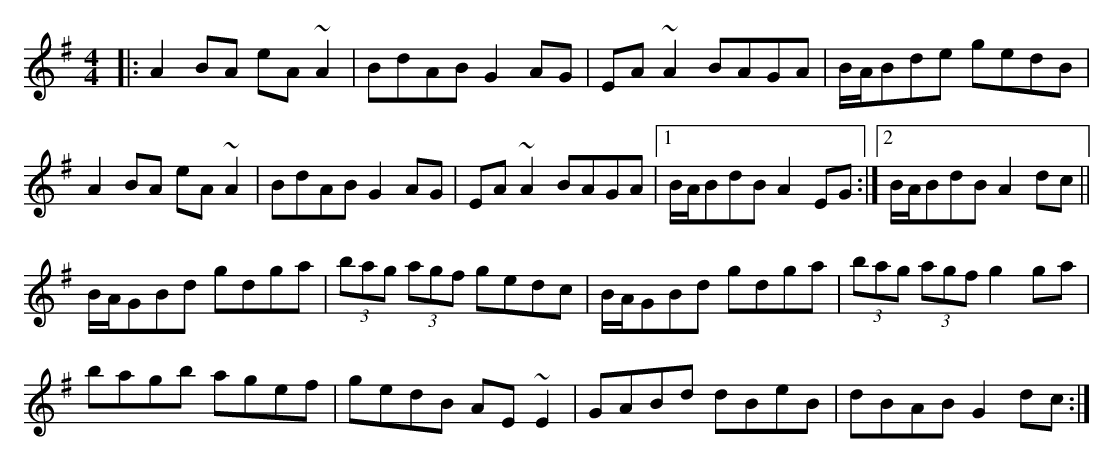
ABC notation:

X:1
M:4/4
K:Ador
|:A2BA eA~A2|BdAB G2AG|EA~A2 BAGA|B/A/Bde gedB|
A2BA eA~A2|BdAB G2AG|EA~A2 BAGA|1 B/A/BdB A2EG:|2 B/A/BdB A2dc||
B/A/GBd gdga|(3bag (3agf gedc|B/A/GBd gdga|(3bag (3agf g2ga|
bagb agef|gedB AE~E2|GABd dBeB|dBAB G2dc:|
